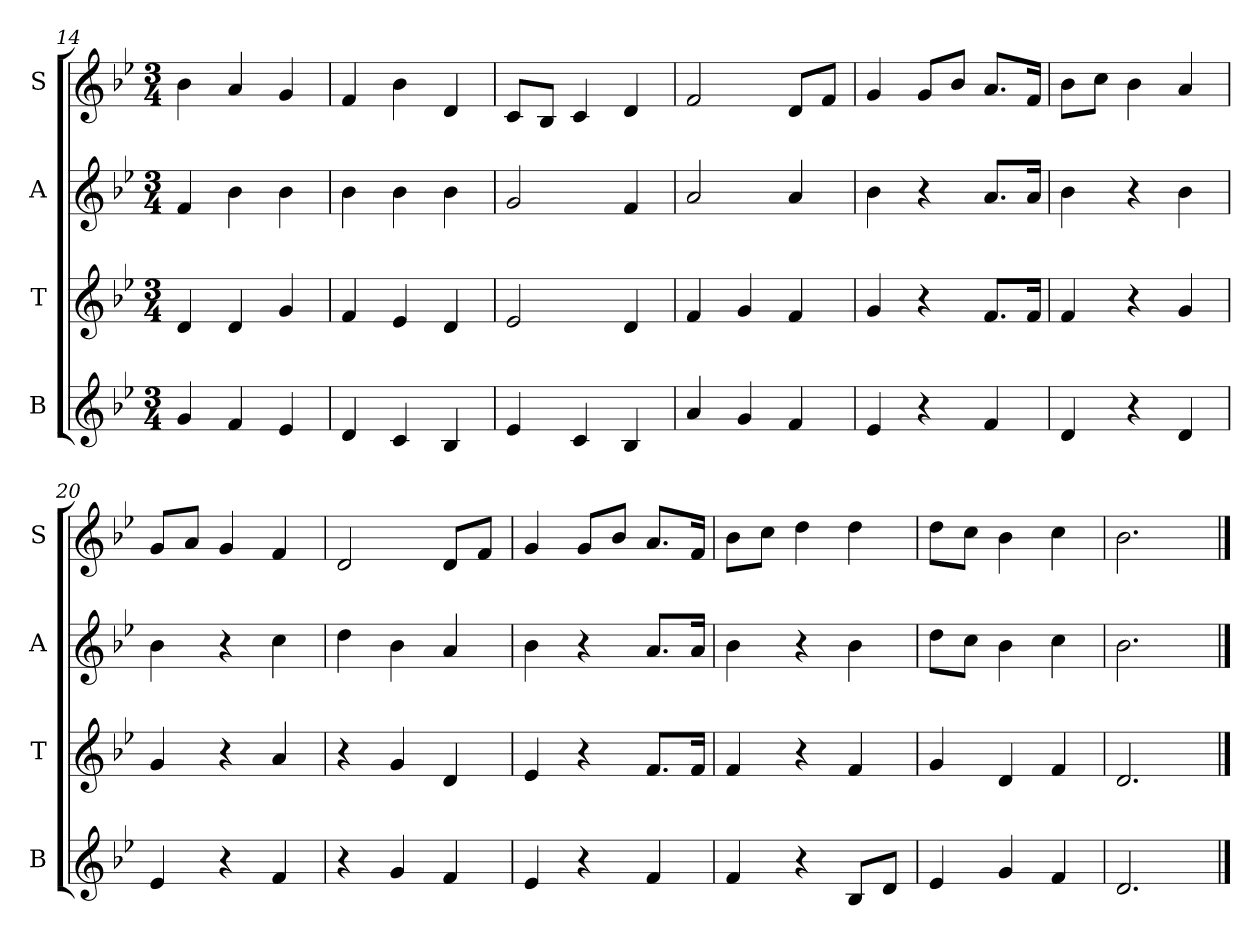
**kern	**kern	**kern	**kern
*part4	*part3	*part2	*part1
*staff4	*staff3	*staff2	*staff1
*I"B	*I"T	*I"A	*I"S
*I'B	*I'T	*I'A	*I'S
*clefG2	*clefG2	*clefG2	*clefG2
*ITrd4c7	*ITrd4c7	*ITrd4c7	*ITrd4c7
*k[b-e-a-]	*k[b-e-a-]	*k[b-e-a-]	*k[b-e-a-]
*M3/4	*M3/4	*M3/4	*M3/4
=14	=14	=14	=14
4c/	4G/	4B-/	4e-\
4B-/	4G/	4e-\	4d/
4A-/	4c/	4e-\	4c/
=15	=15	=15	=15
4G/	4B-/	4e-\	4B-/
4F/	4A-/	4e-\	4e-\
4E-/	4G/	4e-\	4G/
=16	=16	=16	=16
4A-/	2A-/	2c/	8F/L
.	.	.	8E-/J
4F/	.	.	4F/
4E-/	4G/	4B-/	4G/
!!LO:LB:g=z
=17	=17	=17	=17
4d/	4B-/	2d/	2B-/
4c/	4c/	.	.
4B-/	4B-/	4d/	8G/L
.	.	.	8B-/J
=18	=18	=18	=18
4A-/	4c/	4e-\	4c/
4r	4r	4r	8c/L
.	.	.	8e-/J
4B-/	8.B-/L	8.d/L	8.d/L
.	16B-/Jk	16d/Jk	16B-/Jk
=19	=19	=19	=19
4G/	4B-/	4e-\	8e-\L
.	.	.	8f\J
4r	4r	4r	4e-\
4G/	4c/	4e-\	4d/
=20	=20	=20	=20
4A-/	4c/	4e-\	8c/L
.	.	.	8d/J
4r	4r	4r	4c/
4B-/	4d/	4f\	4B-/
=21	=21	=21	=21
4r	4r	4g\	2G/
4c/	4c/	4e-\	.
4B-/	4G/	4d/	8G/L
.	.	.	8B-/J
=22	=22	=22	=22
4A-/	4A-/	4e-\	4c/
4r	4r	4r	8c/L
.	.	.	8e-/J
4B-/	8.B-/L	8.d/L	8.d/L
.	16B-/Jk	16d/Jk	16B-/Jk
=23	=23	=23	=23
4B-/	4B-/	4e-\	8e-\L
.	.	.	8f\J
4r	4r	4r	4g\
8E-/L	4B-/	4e-\	4g\
8G/J	.	.	.
=24	=24	=24	=24
4A-/	4c/	8g\L	8g\L
.	.	8f\J	8f\J
4c/	4G/	4e-\	4e-\
4B-/	4B-/	4f\	4f\
!!LO:PB:g=z
=25	=25	=25	=25
2.G/	2.G/	2.e-\	2.e-\
==	==	==	==
*-	*-	*-	*-
